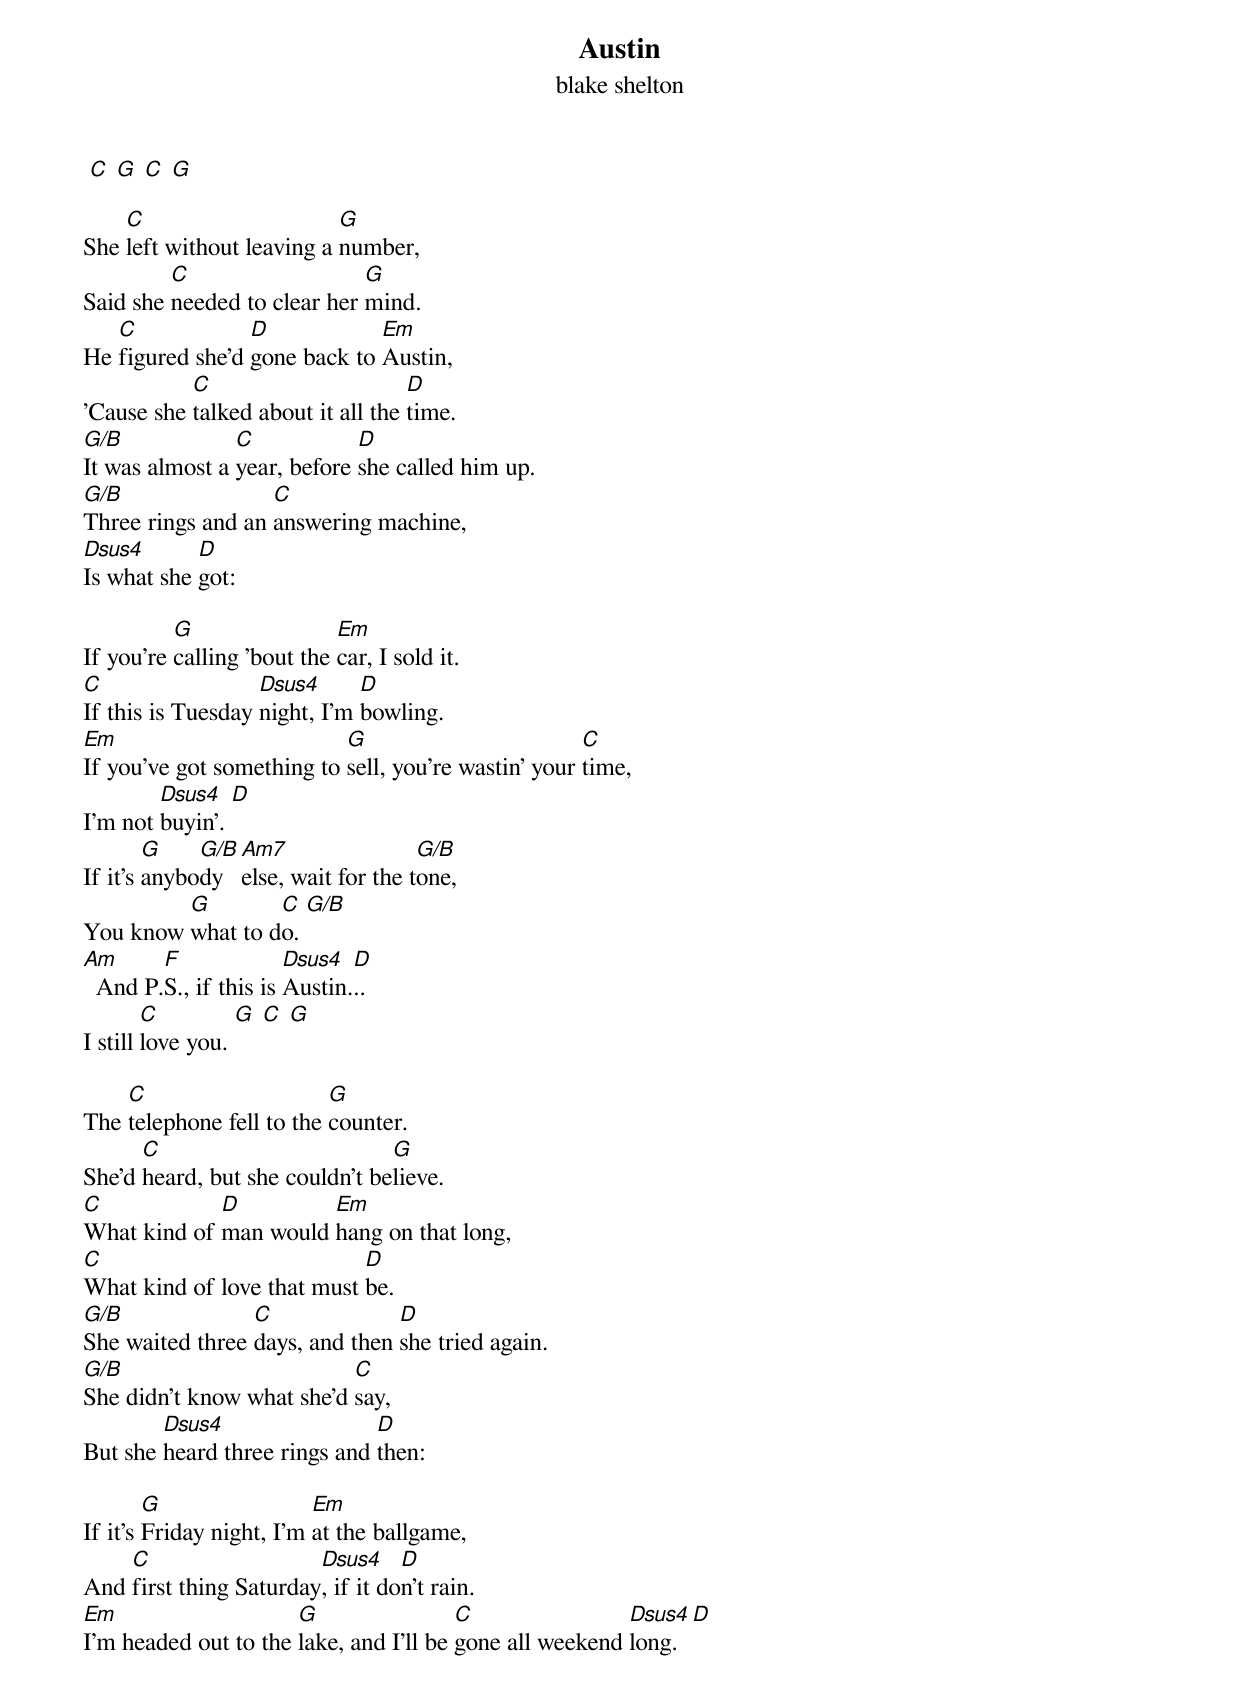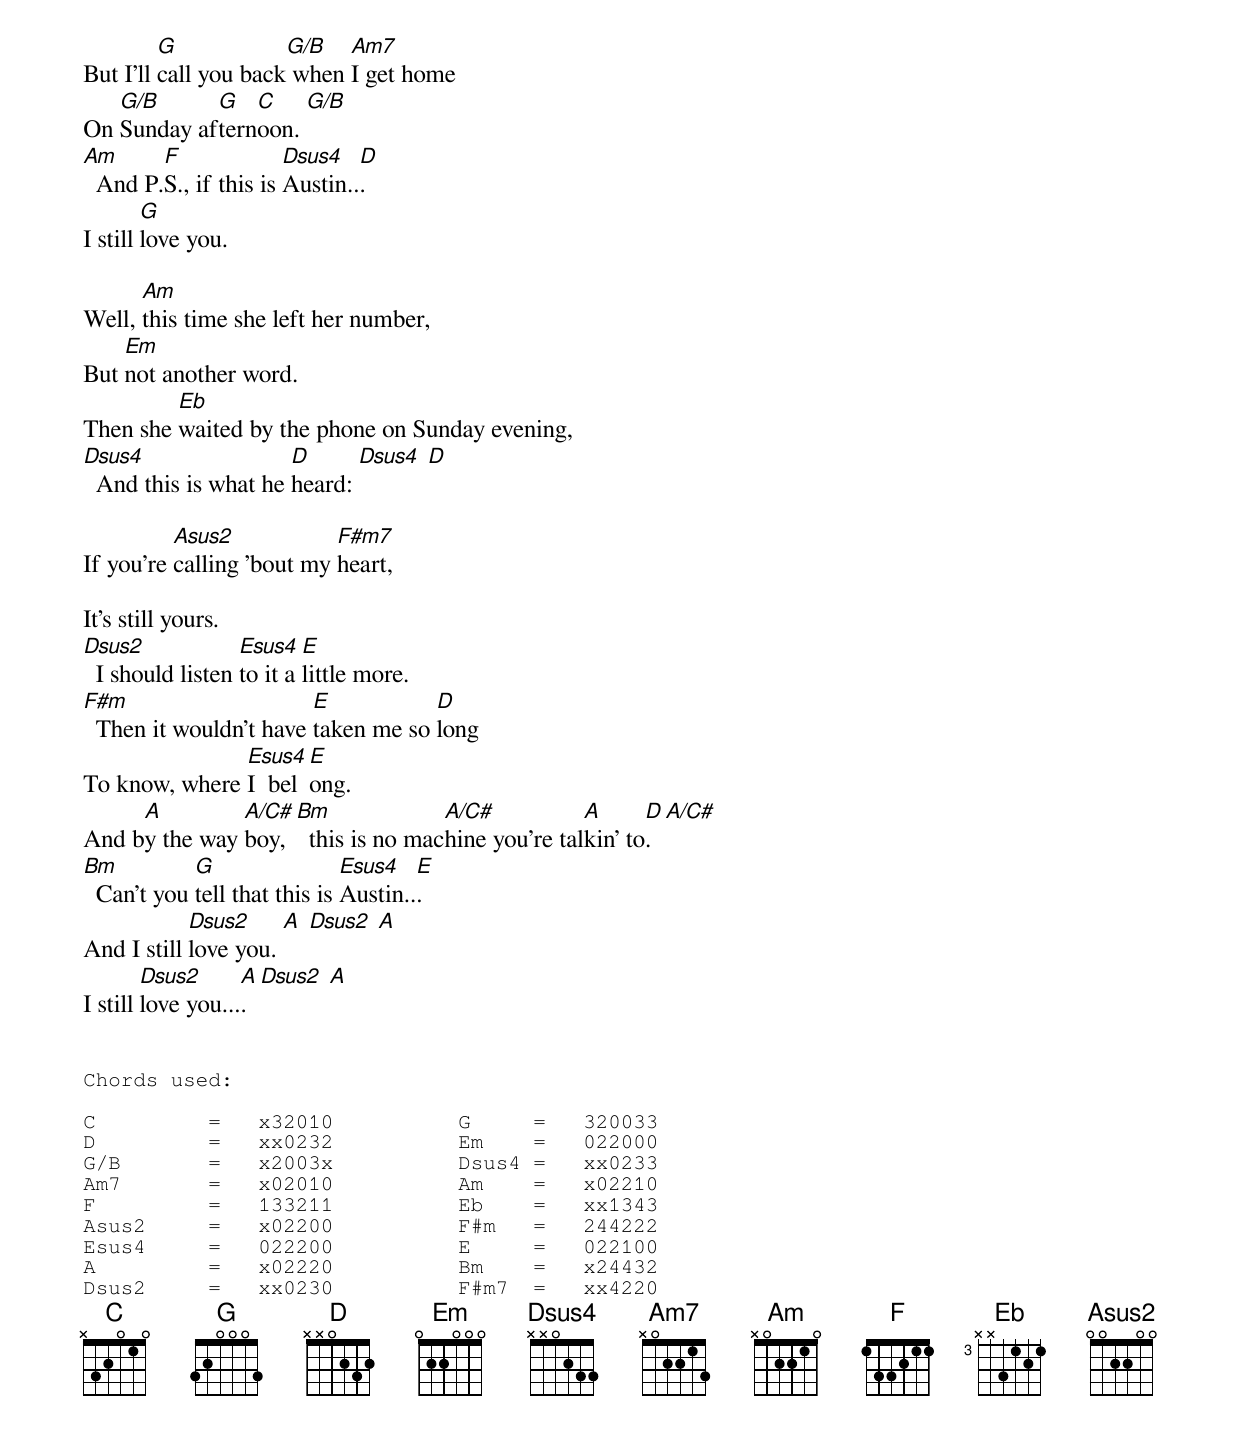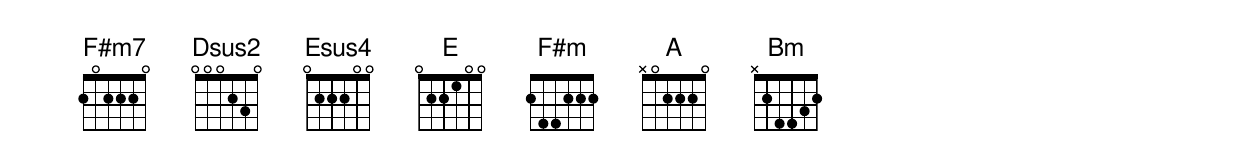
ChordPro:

{title: Austin}
{subtitle:  blake shelton}

 [C] [G] [C] [G]

She [C]left without leaving a [G]number,
Said she [C]needed to clear her [G]mind.
He [C]figured she'd [D]gone back to [Em]Austin,
'Cause she [C]talked about it all the [D]time.
[G/B]It was almost a [C]year, before [D]she called him up.
[G/B]Three rings and an [C]answering machine,
[Dsus4]Is what she [D]got:

If you're [G]calling 'bout the [Em]car, I sold it.
[C]If this is Tuesday [Dsus4]night, I'm [D]bowling.
[Em]If you've got something to [G]sell, you're wastin' your [C]time,
I'm not [Dsus4]buyin'. [D]
If it's [G]anybo[G/B]dy  [Am7]else, wait for the t[G/B]one,
You know [G]what to d[C]o. [G/B]
[Am]  And P.[F]S., if this is [Dsus4]Austin.[D]..
I still [C]love you. [G] [C] [G]

The [C]telephone fell to the [G]counter.
She'd [C]heard, but she couldn't be[G]lieve.
[C]What kind of [D]man would [Em]hang on that long,
[C]What kind of love that must [D]be.
[G/B]She waited three [C]days, and then [D]she tried again.
[G/B]She didn't know what she'd [C]say,
But she [Dsus4]heard three rings and [D]then:

If it's [G]Friday night, I'm [Em]at the ballgame,
And [C]first thing Saturday[Dsus4], if it do[D]n't rain.
[Em]I'm headed out to the [G]lake, and I'll be [C]gone all weekend [Dsus4]long. [D]
But I'll [G]call you back[G/B] when [Am7]I get home
On [G/B]Sunday af[G]tern[C]oon. [G/B]
[Am]  And P.[F]S., if this is [Dsus4]Austin..[D].
I still [G]love you.

Well, [Am]this time she left her number,
But [Em]not another word.
Then she [Eb]waited by the phone on Sunday evening,
[Dsus4]  And this is what he [D]heard: [Dsus4] [D]

If you're [Asus2]calling 'bout my [F#m7]heart,

It's still yours.
[Dsus2]  I should listen [Esus4]to it a [E]little more.
[F#m]  Then it wouldn't have [E]taken me so [D]long
To know, where [Esus4]I  bel[E]ong.
And b[A]y the way [A/C#]boy, [Bm]  this is no mac[A/C#]hine you're tal[A]kin' to[D]. [A/C#]
[Bm]  Can't you [G]tell that this is [Esus4]Austin..[E].
And I still [Dsus2]love you. [A] [Dsus2] [A]
I still [Dsus2]love you...[A]. [Dsus2] [A]


{sot}
Chords used:

C         =   x32010          G     =   320033
D         =   xx0232          Em    =   022000
G/B       =   x2003x          Dsus4 =   xx0233
Am7       =   x02010          Am    =   x02210
F         =   133211          Eb    =   xx1343
Asus2     =   x02200          F#m   =   244222
Esus4     =   022200          E     =   022100
A         =   x02220          Bm    =   x24432
Dsus2     =   xx0230          F#m7  =   xx4220
{eot}
